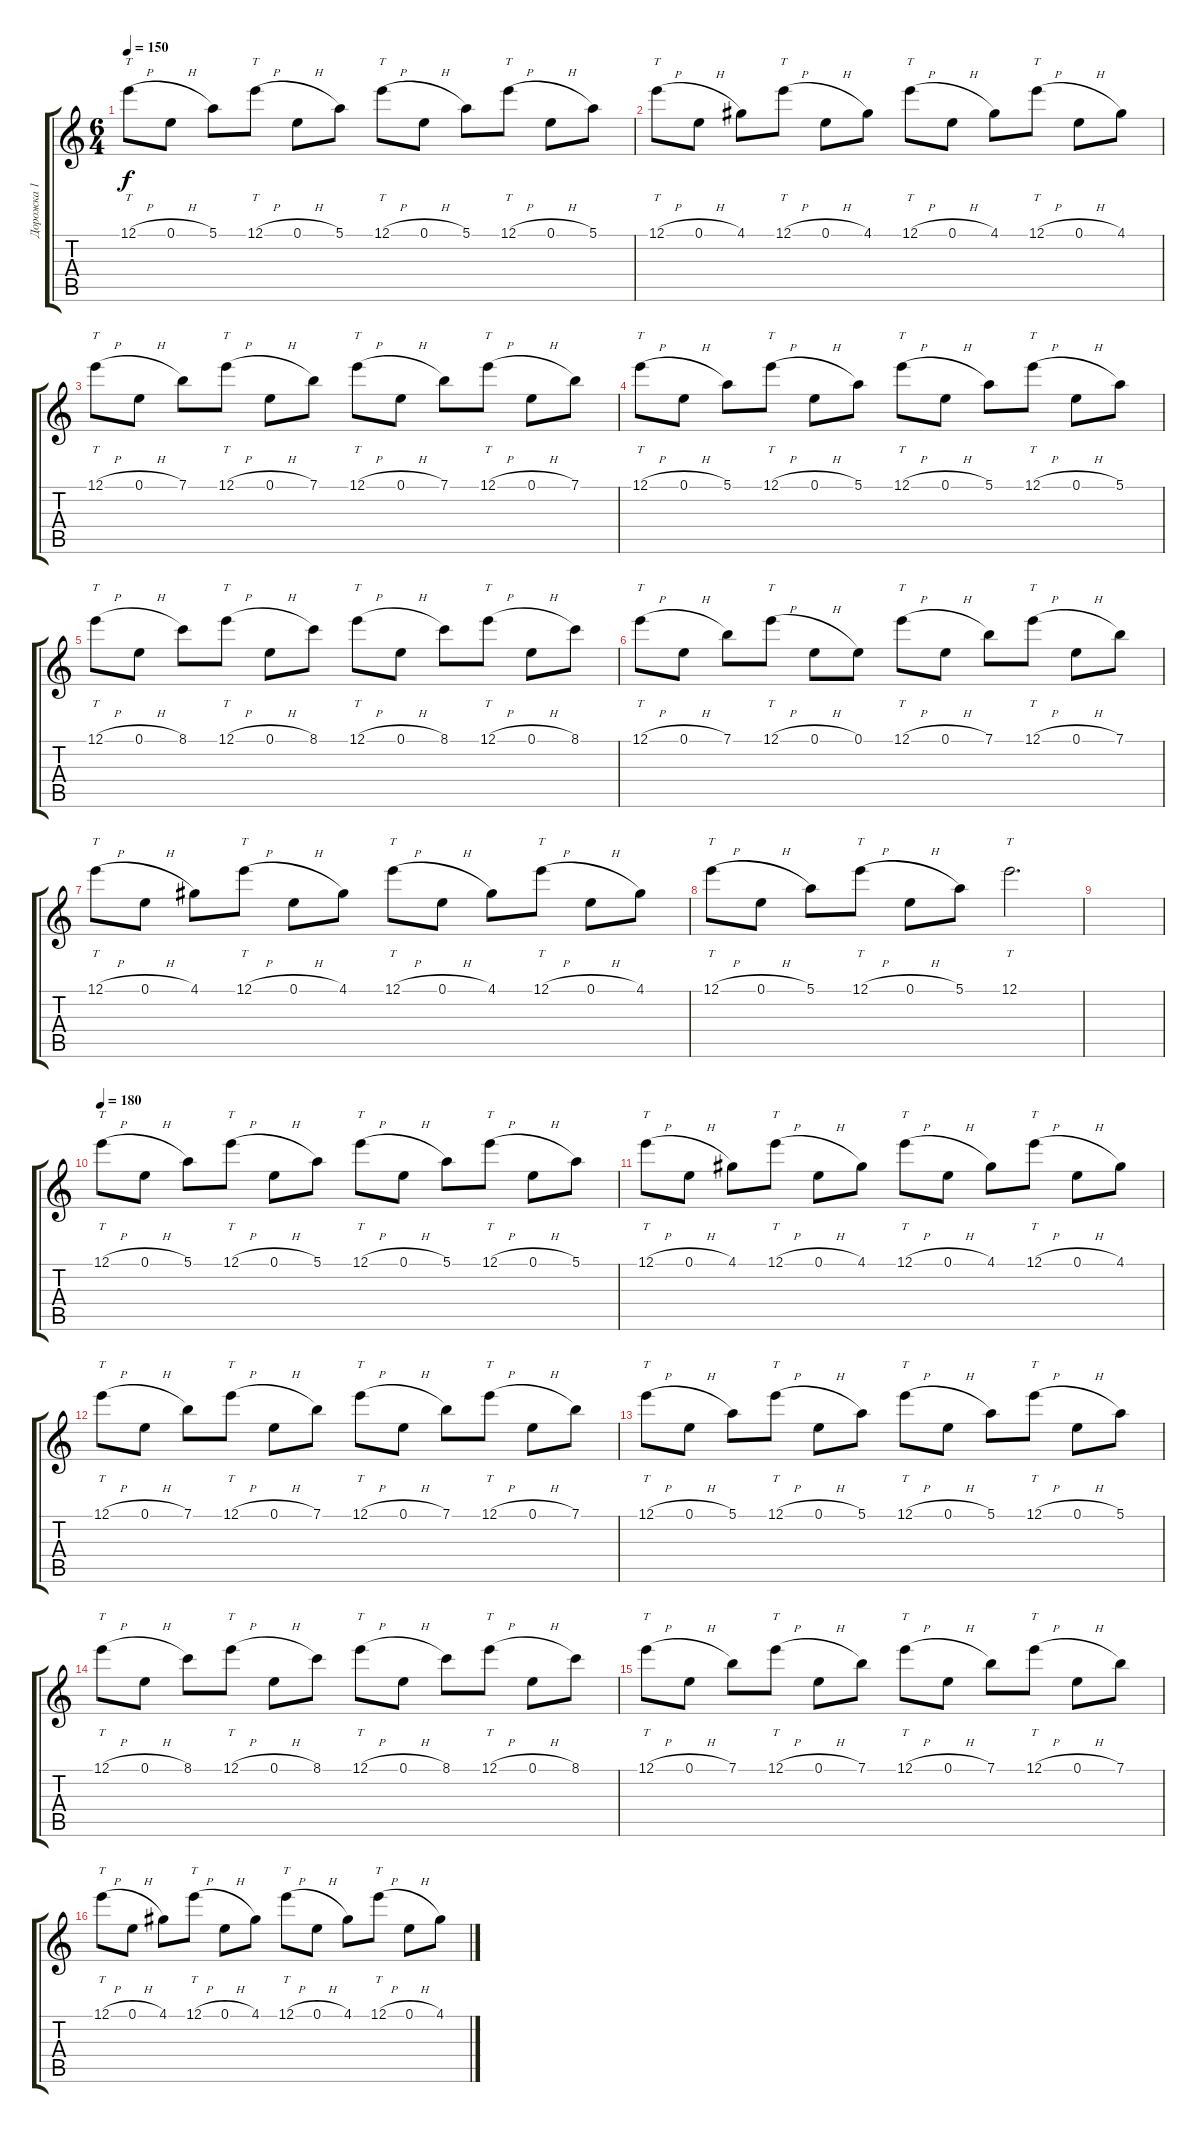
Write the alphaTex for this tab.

\track ("Дорожка 1" "Дорожка 1") {instrument overdrivenguitar}
\staff {score tabs}
\tuning (E4 B3 G3 D3 A2 E2) {hide}
\ts (6 4)
\tempo 150
\clef g2
\ks c
12.1{h}.8{tt dy f} 0.1{h}.8 5.1.8 12.1{h}.8{tt} 0.1{h}.8 5.1.8 12.1{h}.8{tt} 0.1{h}.8 5.1.8 12.1{h}.8{tt} 0.1{h}.8 5.1.8 |
12.1{h}.8{tt} 0.1{h}.8 4.1.8 12.1{h}.8{tt} 0.1{h}.8 4.1.8 12.1{h}.8{tt} 0.1{h}.8 4.1.8 12.1{h}.8{tt} 0.1{h}.8 4.1.8 |
12.1{h}.8{tt} 0.1{h}.8 7.1.8 12.1{h}.8{tt} 0.1{h}.8 7.1.8 12.1{h}.8{tt} 0.1{h}.8 7.1.8 12.1{h}.8{tt} 0.1{h}.8 7.1.8 |
12.1{h}.8{tt} 0.1{h}.8 5.1.8 12.1{h}.8{tt} 0.1{h}.8 5.1.8 12.1{h}.8{tt} 0.1{h}.8 5.1.8 12.1{h}.8{tt} 0.1{h}.8 5.1.8 |
12.1{h}.8{tt} 0.1{h}.8 8.1.8 12.1{h}.8{tt} 0.1{h}.8 8.1.8 12.1{h}.8{tt} 0.1{h}.8 8.1.8 12.1{h}.8{tt} 0.1{h}.8 8.1.8 |
12.1{h}.8{tt} 0.1{h}.8 7.1.8 12.1{h}.8{tt} 0.1{h}.8 0.1.8 12.1{h}.8{tt} 0.1{h}.8 7.1.8 12.1{h}.8{tt} 0.1{h}.8 7.1.8 |
12.1{h}.8{tt} 0.1{h}.8 4.1.8 12.1{h}.8{tt} 0.1{h}.8 4.1.8 12.1{h}.8{tt} 0.1{h}.8 4.1.8 12.1{h}.8{tt} 0.1{h}.8 4.1.8 |
12.1{h}.8{tt} 0.1{h}.8 5.1.8 12.1{h}.8{tt} 0.1{h}.8 5.1.8 12.1.2{tt d} |
|
\tempo 180
12.1{h}.8{tt} 0.1{h}.8 5.1.8 12.1{h}.8{tt} 0.1{h}.8 5.1.8 12.1{h}.8{tt} 0.1{h}.8 5.1.8 12.1{h}.8{tt} 0.1{h}.8 5.1.8 |
12.1{h}.8{tt} 0.1{h}.8 4.1.8 12.1{h}.8{tt} 0.1{h}.8 4.1.8 12.1{h}.8{tt} 0.1{h}.8 4.1.8 12.1{h}.8{tt} 0.1{h}.8 4.1.8 |
12.1{h}.8{tt} 0.1{h}.8 7.1.8 12.1{h}.8{tt} 0.1{h}.8 7.1.8 12.1{h}.8{tt} 0.1{h}.8 7.1.8 12.1{h}.8{tt} 0.1{h}.8 7.1.8 |
12.1{h}.8{tt} 0.1{h}.8 5.1.8 12.1{h}.8{tt} 0.1{h}.8 5.1.8 12.1{h}.8{tt} 0.1{h}.8 5.1.8 12.1{h}.8{tt} 0.1{h}.8 5.1.8 |
12.1{h}.8{tt} 0.1{h}.8 8.1.8 12.1{h}.8{tt} 0.1{h}.8 8.1.8 12.1{h}.8{tt} 0.1{h}.8 8.1.8 12.1{h}.8{tt} 0.1{h}.8 8.1.8 |
12.1{h}.8{tt} 0.1{h}.8 7.1.8 12.1{h}.8{tt} 0.1{h}.8 7.1.8 12.1{h}.8{tt} 0.1{h}.8 7.1.8 12.1{h}.8{tt} 0.1{h}.8 7.1.8 |
12.1{h}.8{tt} 0.1{h}.8 4.1.8 12.1{h}.8{tt} 0.1{h}.8 4.1.8 12.1{h}.8{tt} 0.1{h}.8 4.1.8 12.1{h}.8{tt} 0.1{h}.8 4.1.8
